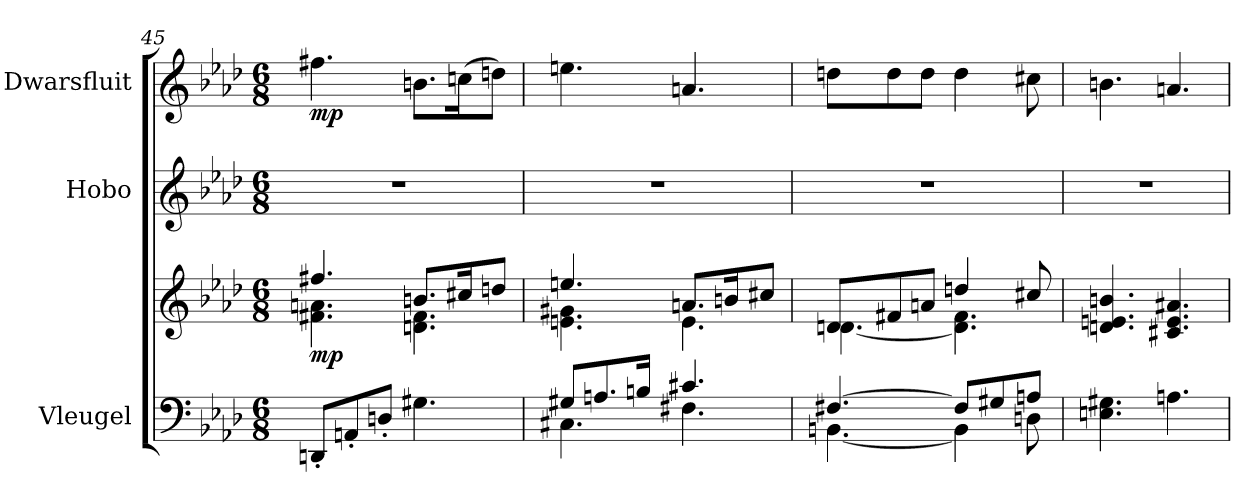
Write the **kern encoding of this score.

**kern	**kern	**dynam	**kern	**kern	**dynam
*part3	*part3	*part3	*part2	*part1	*part1
*staff4	*staff3	*staff3/4	*staff2	*staff1	*staff1
*I"Vleugel	*	*	*I"Hobo	*I"Dwarsfluit	*
*	*	*	*I'Ob.	*I'Fl.	*
*clefF4	*clefG2	*	*clefG2	*clefG2	*
*k[b-e-a-d-]	*k[b-e-a-d-]	*	*k[b-e-a-d-]	*k[b-e-a-d-]	*
*M6/8	*M6/8	*	*M6/8	*M6/8	*
=45	=45	=45	=45	=45	=45
*	*^	*	*	*	*
!	!	!	!LO:DY:b	!	!	!LO:DY:b
8DDn'/L	4.ff#X/	4.f#X\ 4.an\	mp	2.r	4.ff#X\	mp
8AAn'/	.	.	.	.	.	.
8Dn'/J	.	.	.	.	.	.
4.G#X\	8.bn/L	4.dn\ 4.f#\	.	.	8.bn\L	.
.	16cc#X/K	.	.	.	(16ccn\K	.
.	8ddn/J	.	.	.	8ddn\J)	.
!!LO:LB:g=z
=46	=46	=46	=46	=46	=46	=46
*^	*	*	*	*	*	*
8G#X/L	4.C#X\	4.een/	4.en\ 4.g#X\	.	2.r	4.een\	.
8.An/	.	.	.	.	.	.	.
16Bn/Jk	.	.	.	.	.	.	.
4.c#X/	4.F#X\	8.an/L	4.e\	.	.	4.an/	.
.	.	16bn/K	.	.	.	.	.
.	.	8cc#X/J	.	.	.	.	.
=47	=47	=47	=47	=47	=47	=47	=47
[4.F#X/	[4.BBn\	8dn/L	[4.d\	.	2.r	8ddn\L	.
.	.	8f#X/	.	.	.	8dd\	.
.	.	8an/J	.	.	.	8dd\J	.
8F#/L]	4BB\]	4ddn/	4.d\] 4.f#\	.	.	4dd\	.
8G#X/	.	.	.	.	.	.	.
8An/J	8Dn\	8cc#X/	.	.	.	8cc#X\	.
*v	*v	*	*	*	*	*	*
*	*v	*v	*	*	*	*
=48	=48	=48	=48	=48	=48
4.En\ 4.G#X\	4.dn/ 4.en/ 4.bn/	.	2.r	4.bn\	.
4.An\	4.c#X/ 4.e/ 4.a#X/	.	.	4.an/	.
=	=	=	=	=	=
*-	*-	*-	*-	*-	*-
